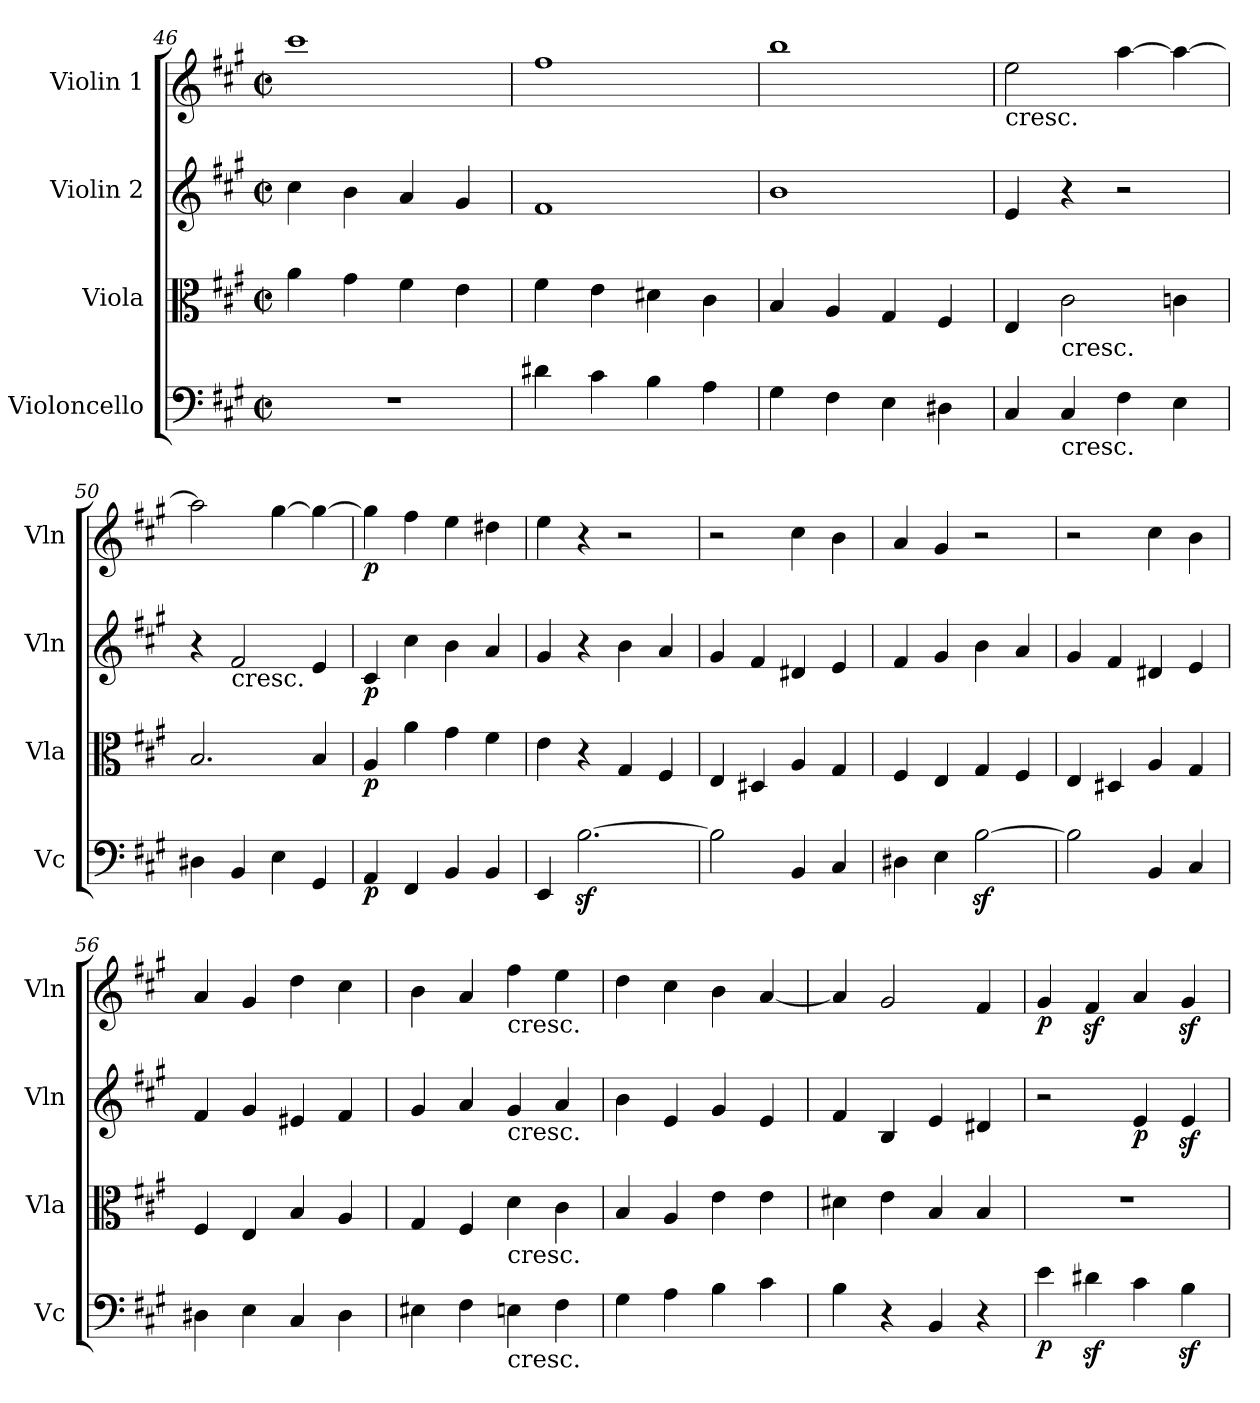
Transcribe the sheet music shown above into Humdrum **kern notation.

**kern	**dynam	**kern	**dynam	**kern	**dynam	**kern	**dynam
*part4	*part4	*part3	*part3	*part2	*part2	*part1	*part1
*staff4	*staff4	*staff3	*staff3	*staff2	*staff2	*staff1	*staff1
*I"Violoncello	*	*I"Viola	*	*I"Violin 2	*	*I"Violin 1	*
*I'Vc	*	*I'Vla	*	*I'Vln	*	*I'Vln	*
*clefF4	*	*clefC3	*	*clefG2	*	*clefG2	*
*k[f#c#g#]	*	*k[f#c#g#]	*	*k[f#c#g#]	*	*k[f#c#g#]	*
*A:	*	*A:	*	*A:	*	*A:	*
*M2/2	*	*M2/2	*	*M2/2	*	*M2/2	*
*met(c|)	*	*met(c|)	*	*met(c|)	*	*met(c|)	*
=46	=46	=46	=46	=46	=46	=46	=46
1r	.	4a\	.	4cc#\	.	1ccc#	.
.	.	4g#\	.	4b\	.	.	.
.	.	4f#\	.	4a/	.	.	.
.	.	4e\	.	4g#/	.	.	.
=47	=47	=47	=47	=47	=47	=47	=47
4d#X\	.	4f#\	.	1f#	.	1ff#	.
4c#\	.	4e\	.	.	.	.	.
4B\	.	4d#X\	.	.	.	.	.
4A\	.	4c#\	.	.	.	.	.
!!LO:PB:g=z
=48	=48	=48	=48	=48	=48	=48	=48
4G#\	.	4B/	.	1b	.	1bb	.
4F#\	.	4A/	.	.	.	.	.
4E\	.	4G#/	.	.	.	.	.
4D#X\	.	4F#/	.	.	.	.	.
=49	=49	=49	=49	=49	=49	=49	=49
!	!	!	!	!	!	!LO:TX:b:t=cresc.	!
4C#/	.	4E/	.	4e/	.	2ee\	.
!	!	!LO:TX:b:t=cresc.	!	!	!	!	!
!LO:TX:b:t=cresc.	!	!	!	!	!	!	!
4C#/	.	2c#\	.	4r	.	.	.
4F#\	.	.	.	2r	.	[4aa\	.
4E\	.	4cn\	.	.	.	4aa\_	.
=50	=50	=50	=50	=50	=50	=50	=50
4D#X\	.	2.B/	.	4r	.	2aa\]	.
!	!	!	!	!LO:TX:b:t=cresc.	!	!	!
4BB/	.	.	.	2f#/	.	.	.
4E\	.	.	.	.	.	[4gg#\	.
4GG#/	.	4B/	.	4e/	.	4gg#\_	.
=51	=51	=51	=51	=51	=51	=51	=51
!	!LO:DY:b	!	!LO:DY:b	!	!LO:DY:b	!	!LO:DY:b
4AA/	p	4A/	p	4c#/	p	4gg#\]	p
4FF#/	.	4a\	.	4cc#\	.	4ff#\	.
4BB/	.	4g#\	.	4b\	.	4ee\	.
4BB/	.	4f#\	.	4a/	.	4dd#X\	.
=52	=52	=52	=52	=52	=52	=52	=52
4EE/	.	4e\	.	4g#/	.	4ee\	.
[2.Bz<\	.	4r	.	4r	.	4r	.
.	.	4G#/	.	4b\	.	2r	.
.	.	4F#/	.	4a/	.	.	.
!!LO:LB:g=z
=53	=53	=53	=53	=53	=53	=53	=53
2B\]	.	4E/	.	4g#/	.	2r	.
.	.	4D#X/	.	4f#/	.	.	.
4BB/	.	4A/	.	4d#X/	.	4cc#\	.
4C#/	.	4G#/	.	4e/	.	4b\	.
=54	=54	=54	=54	=54	=54	=54	=54
4D#X\	.	4F#/	.	4f#/	.	4a/	.
4E\	.	4E/	.	4g#/	.	4g#/	.
[2Bz<\	.	4G#/	.	4b\	.	2r	.
.	.	4F#/	.	4a/	.	.	.
=55	=55	=55	=55	=55	=55	=55	=55
2B\]	.	4E/	.	4g#/	.	2r	.
.	.	4D#X/	.	4f#/	.	.	.
4BB/	.	4A/	.	4d#X/	.	4cc#\	.
4C#/	.	4G#/	.	4e/	.	4b\	.
=56	=56	=56	=56	=56	=56	=56	=56
4D#X\	.	4F#/	.	4f#/	.	4a/	.
4E\	.	4E/	.	4g#/	.	4g#/	.
4C#/	.	4B/	.	4e#X/	.	4dd\	.
4D#\	.	4A/	.	4f#/	.	4cc#\	.
!!LO:PB:g=z
=57	=57	=57	=57	=57	=57	=57	=57
4E#X\	.	4G#/	.	4g#/	.	4b\	.
4F#\	.	4F#/	.	4a/	.	4a/	.
!	!	!	!	!	!	!LO:TX:b:t=cresc.	!
!	!	!	!	!LO:TX:b:t=cresc.	!	!	!
!	!	!LO:TX:b:t=cresc.	!	!	!	!	!
!LO:TX:b:t=cresc.	!	!	!	!	!	!	!
4En\	.	4d\	.	4g#/	.	4ff#\	.
4F#\	.	4c#\	.	4a/	.	4ee\	.
!!LO:LB:g=z
=58	=58	=58	=58	=58	=58	=58	=58
4G#\	.	4B/	.	4b\	.	4dd\	.
4A\	.	4A/	.	4e/	.	4cc#\	.
4B\	.	4e\	.	4g#/	.	4b\	.
4c#\	.	4e\	.	4e/	.	[4a/	.
=59	=59	=59	=59	=59	=59	=59	=59
4B\	.	4d#X\	.	4f#/	.	4a/]	.
4r	.	4e\	.	4B/	.	2g#/	.
4BB/	.	4B/	.	4e/	.	.	.
4r	.	4B/	.	4d#X/	.	4f#/	.
=60	=60	=60	=60	=60	=60	=60	=60
!	!LO:DY:b	!	!	!	!	!	!LO:DY:b
4e\	p	1r	.	2r	.	4g#/	p
4d#Xz<\	.	.	.	.	.	4f#z</	.
!	!	!	!	!	!LO:DY:b	!	!
4c#\	.	.	.	4e/	p	4a/	.
4Bz<\	.	.	.	4ez</	.	4g#z</	.
=	=	=	=	=	=	=	=
*-	*-	*-	*-	*-	*-	*-	*-
